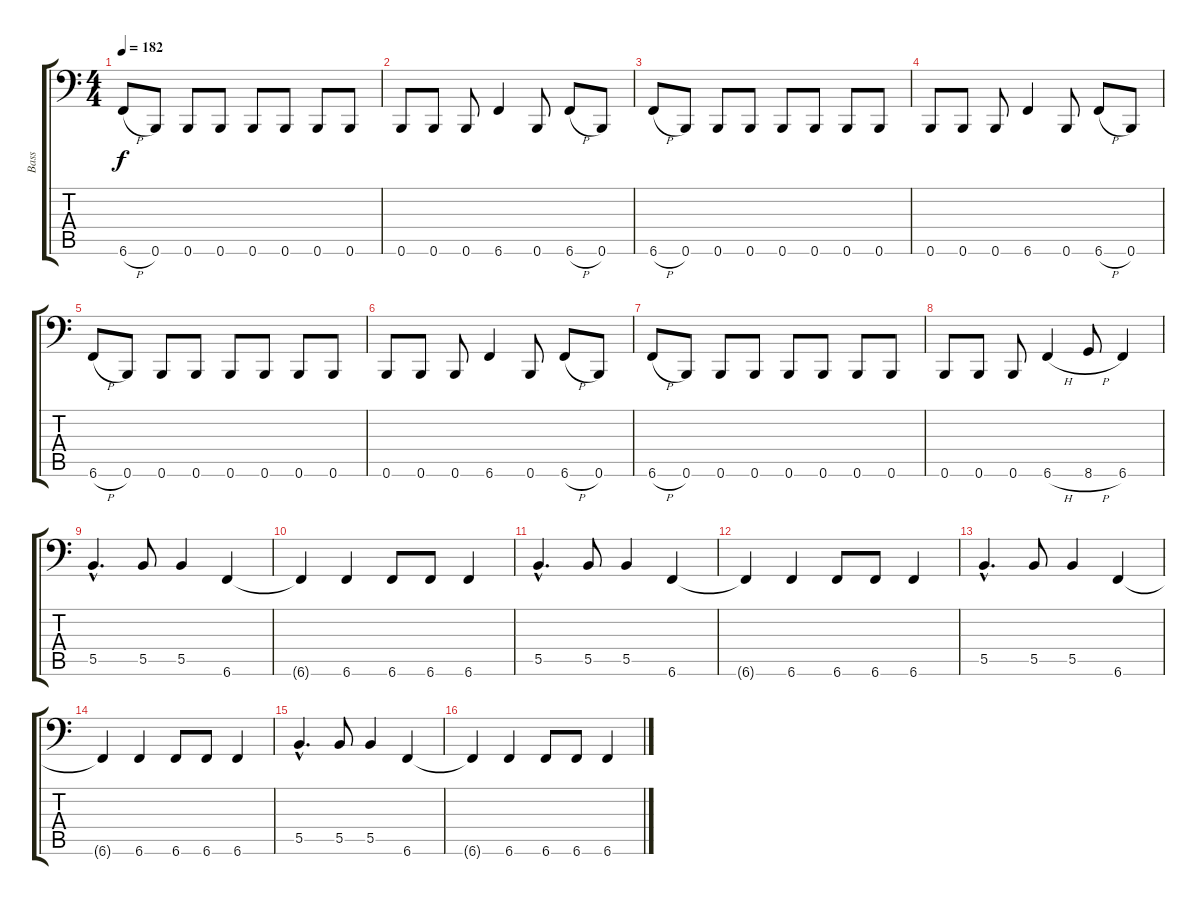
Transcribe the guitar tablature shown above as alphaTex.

\track ("Bass" "Bass") {instrument electricbasspick}
\staff {score tabs}
\tuning (Db3 Ab2 E2 B1 Gb1 B0) {hide}
\ts (4 4)
\tempo 182
\clef f4
\ks c
6.6{h}.8{dy f} 0.6.8 0.6.8 0.6.8 0.6.8 0.6.8 0.6.8 0.6.8 |
0.6.8 0.6.8 0.6.8 6.6.4 0.6.8 6.6{h}.8 0.6.8 |
6.6{h}.8 0.6.8 0.6.8 0.6.8 0.6.8 0.6.8 0.6.8 0.6.8 |
0.6.8 0.6.8 0.6.8 6.6.4 0.6.8 6.6{h}.8 0.6.8 |
6.6{h}.8 0.6.8 0.6.8 0.6.8 0.6.8 0.6.8 0.6.8 0.6.8 |
0.6.8 0.6.8 0.6.8 6.6.4 0.6.8 6.6{h}.8 0.6.8 |
6.6{h}.8 0.6.8 0.6.8 0.6.8 0.6.8 0.6.8 0.6.8 0.6.8 |
0.6.8 0.6.8 0.6.8 6.6{h}.4 8.6{h}.8 6.6.4 |
5.5{hac}.4{d} 5.5.8 5.5.4 6.6.4 |
6.6{t}.4 6.6.4 6.6.8 6.6.8 6.6.4 |
5.5{hac}.4{d} 5.5.8 5.5.4 6.6.4 |
6.6{t}.4 6.6.4 6.6.8 6.6.8 6.6.4 |
5.5{hac}.4{d} 5.5.8 5.5.4 6.6.4 |
6.6{t}.4 6.6.4 6.6.8 6.6.8 6.6.4 |
5.5{hac}.4{d} 5.5.8 5.5.4 6.6.4 |
6.6{t}.4 6.6.4 6.6.8 6.6.8 6.6.4
